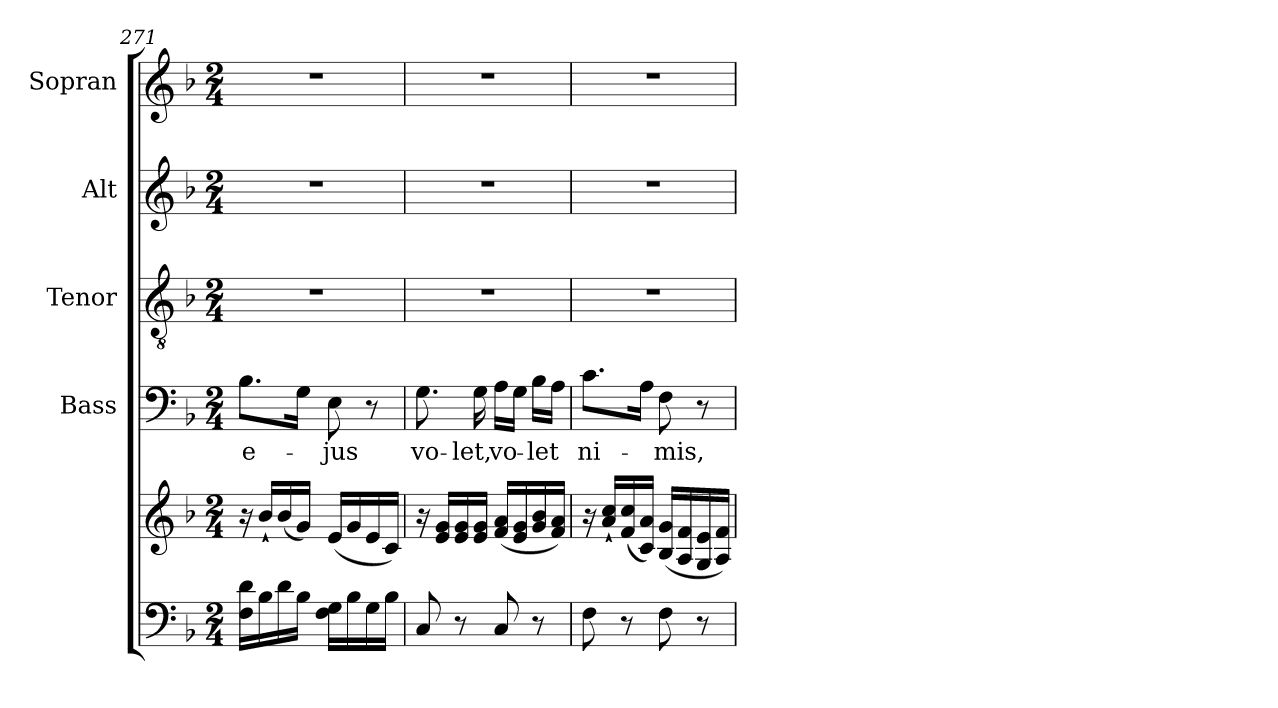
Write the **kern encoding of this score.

**kern	**kern	**kern	**text	**kern	**kern	**kern
*part5	*part5	*part4	*part4	*part3	*part2	*part1
*staff6	*staff5	*staff4	*staff4	*staff3	*staff2	*staff1
*	*	*I"Bass	*	*I"Tenor	*I"Alt	*I"Sopran
*	*	*I'B.	*	*I'T.	*I'A.	*I'S.
*clefF4	*clefG2	*clefF4	*	*clefGv2	*clefG2	*clefG2
*k[b-]	*k[b-]	*k[b-]	*	*k[b-]	*k[b-]	*k[b-]
*F:	*F:	*F:	*	*F:	*F:	*F:
*M2/4	*M2/4	*M2/4	*	*M2/4	*M2/4	*M2/4
=271	=271	=271	=271	=271	=271	=271
!	!	!	!LO:LY:b	!	!	!
16F\ 16d\LL	16r	8.B-\L	e-	2r	2r	2r
16B-\	16b-`</LL	.	.	.	.	.
16d\	(<16b-/	.	.	.	.	.
16B-\JJ	16g/JJ)	16G\Jk	.	.	.	.
!	!	!	!LO:LY:b	!	!	!
16F\ 16G\LL	(<16e/LL	8E\	-jus	.	.	.
16B-\	16g/	.	.	.	.	.
16G\	16e/	8r	.	.	.	.
16B-\JJ	16c/JJ)	.	.	.	.	.
=272	=272	=272	=272	=272	=272	=272
!	!	!	!LO:LY:b	!	!	!
8C/	16r	8.G\	vo-	2r	2r	2r
.	16e/ 16g/LL	.	.	.	.	.
8r	16e/ 16g/	.	.	.	.	.
!	!	!	!LO:LY:b	!	!	!
.	16e/ 16g/JJ	16G\	-let,	.	.	.
!	!	!	!LO:LY:b	!	!	!
8C/	(<16f/ 16a/LL	16A\LL	vo-	.	.	.
.	16e/ 16g/	16G\JJ	.	.	.	.
!	!	!	!LO:LY:b	!	!	!
8r	16g/ 16b-/	16B-\LL	-let	.	.	.
.	16f/ 16a/JJ)	16A\JJ	.	.	.	.
=273	=273	=273	=273	=273	=273	=273
!	!	!	!LO:LY:b	!	!	!
8F\	16r	8.c\L	ni-	2r	2r	2r
.	16a/`< 16cc/`<LL	.	.	.	.	.
8r	(<16f/ 16cc/	.	.	.	.	.
.	16c/ 16a/JJ)	16A\Jk	.	.	.	.
!	!	!	!LO:LY:b	!	!	!
8F\	(<16B-/ 16g/LL	8F\	-mis,	.	.	.
.	16A/ 16f/	.	.	.	.	.
8r	16G/ 16e/	8r	.	.	.	.
.	16A/ 16f/JJ)	.	.	.	.	.
=	=	=	=	=	=	=
*-	*-	*-	*-	*-	*-	*-
